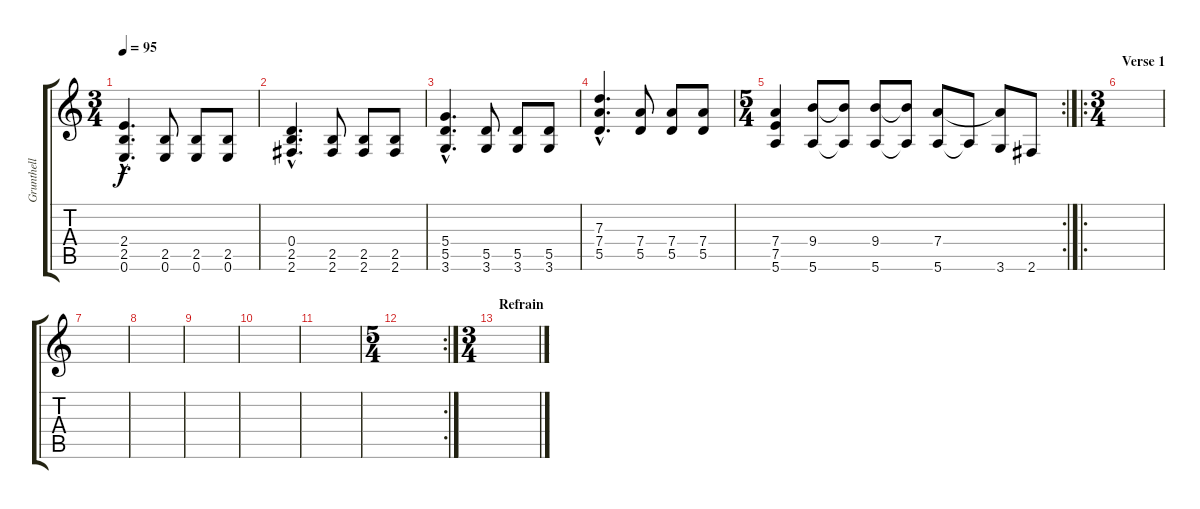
\track ("Grunthell" "Grunthell") {instrument distortionguitar}
\staff {score tabs}
\tuning (E4 B3 G3 D3 A2 E2) {hide}
\ts (3 4)
\tempo 95
\clef g2
\ks c
(2.4{hac} 2.5{hac} 0.6{hac}).4{d dy f} (2.5 0.6).8 (2.5 0.6).8 (2.5 0.6).8 |
(0.4{hac} 2.5{hac} 2.6{hac}).4{d} (2.5 2.6).8 (2.5 2.6).8 (2.5 2.6).8 |
(5.4{hac} 5.5{hac} 3.6{hac}).4{d} (5.5 3.6).8 (5.5 3.6).8 (5.5 3.6).8 |
(7.3{hac} 7.4{hac} 5.5{hac}).4{d} (7.4 5.5).8 (7.4 5.5).8 (7.4 5.5).8 |
\rc 2
\ts (5 4)
(7.4 7.5 5.6).4 (9.4 5.6).8 (9.4{t} 5.6{t}).8 (9.4 5.6).8 (9.4{t} 5.6{t}).8 (7.4 5.6).8 5.6{t}.8 (7.4{t} 3.6).8 2.6.8 |
\ro
\ts (3 4)
\section ("" "Verse 1")
|
|
|
|
|
|
\rc 2
\ts (5 4)
|
\ts (3 4)
\section ("" "Refrain")
